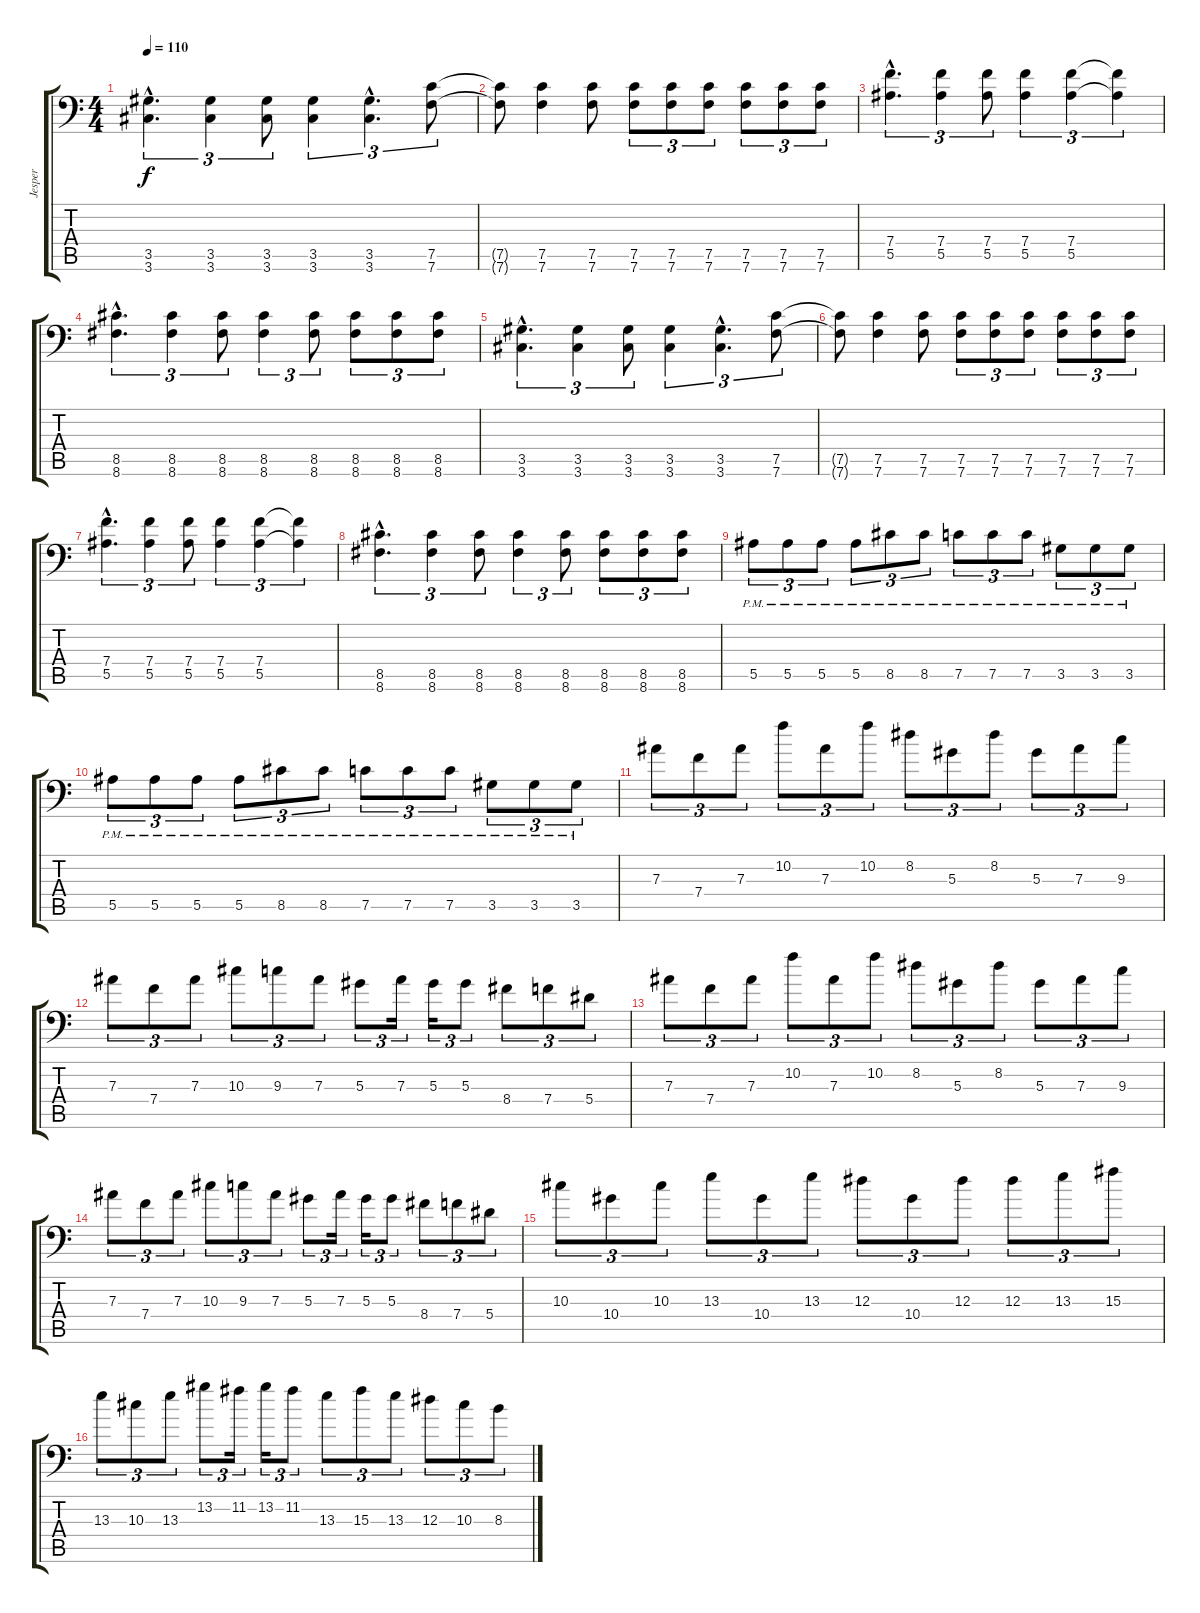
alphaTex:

\track ("Jesper" "Jesper") {instrument distortionguitar}
\staff {score tabs}
\tuning (C4 G3 Eb3 Bb2 F2 Bb1) {hide}
\ts (4 4)
\tempo 110
\clef f4
\ks c
(3.5{hac} 3.6{hac}).4{d tu (3 2) dy f} (3.5 3.6).4{tu (3 2)} (3.5 3.6).8{tu (3 2)} (3.5 3.6).4{tu (3 2)} (3.5{hac} 3.6{hac}).4{d tu (3 2)} (7.5 7.6).8{tu (3 2)} |
(7.5{t} 7.6{t}).8 (7.5 7.6).4 (7.5 7.6).8 (7.5 7.6).8{tu (3 2)} (7.5 7.6).8{tu (3 2)} (7.5 7.6).8{tu (3 2)} (7.5 7.6).8{tu (3 2)} (7.5 7.6).8{tu (3 2)} (7.5 7.6).8{tu (3 2)} |
(7.4{hac} 5.5{hac}).4{d tu (3 2)} (7.4 5.5).4{tu (3 2)} (7.4 5.5).8{tu (3 2)} (7.4 5.5).4{tu (3 2)} (7.4 5.5).4{tu (3 2)} (7.4{t} 5.5{t}).4{tu (3 2)} |
(8.5{hac} 8.6{hac}).4{d tu (3 2)} (8.5 8.6).4{tu (3 2)} (8.5 8.6).8{tu (3 2)} (8.5 8.6).4{tu (3 2)} (8.5 8.6).8{tu (3 2)} (8.5 8.6).8{tu (3 2)} (8.5 8.6).8{tu (3 2)} (8.5 8.6).8{tu (3 2)} |
(3.5{hac} 3.6{hac}).4{d tu (3 2)} (3.5 3.6).4{tu (3 2)} (3.5 3.6).8{tu (3 2)} (3.5 3.6).4{tu (3 2)} (3.5{hac} 3.6{hac}).4{d tu (3 2)} (7.5 7.6).8{tu (3 2)} |
(7.5{t} 7.6{t}).8 (7.5 7.6).4 (7.5 7.6).8 (7.5 7.6).8{tu (3 2)} (7.5 7.6).8{tu (3 2)} (7.5 7.6).8{tu (3 2)} (7.5 7.6).8{tu (3 2)} (7.5 7.6).8{tu (3 2)} (7.5 7.6).8{tu (3 2)} |
(7.4{hac} 5.5{hac}).4{d tu (3 2)} (7.4 5.5).4{tu (3 2)} (7.4 5.5).8{tu (3 2)} (7.4 5.5).4{tu (3 2)} (7.4 5.5).4{tu (3 2)} (7.4{t} 5.5{t}).4{tu (3 2)} |
(8.5{hac} 8.6{hac}).4{d tu (3 2)} (8.5 8.6).4{tu (3 2)} (8.5 8.6).8{tu (3 2)} (8.5 8.6).4{tu (3 2)} (8.5 8.6).8{tu (3 2)} (8.5 8.6).8{tu (3 2)} (8.5 8.6).8{tu (3 2)} (8.5 8.6).8{tu (3 2)} |
5.5{pm}.8{tu (3 2)} 5.5{pm}.8{tu (3 2)} 5.5{pm}.8{tu (3 2)} 5.5{pm}.8{tu (3 2)} 8.5{pm}.8{tu (3 2)} 8.5{pm}.8{tu (3 2)} 7.5{pm}.8{tu (3 2)} 7.5{pm}.8{tu (3 2)} 7.5{pm}.8{tu (3 2)} 3.5{pm}.8{tu (3 2)} 3.5{pm}.8{tu (3 2)} 3.5{pm}.8{tu (3 2)} |
5.5{pm}.8{tu (3 2)} 5.5{pm}.8{tu (3 2)} 5.5{pm}.8{tu (3 2)} 5.5{pm}.8{tu (3 2)} 8.5{pm}.8{tu (3 2)} 8.5{pm}.8{tu (3 2)} 7.5{pm}.8{tu (3 2)} 7.5{pm}.8{tu (3 2)} 7.5{pm}.8{tu (3 2)} 3.5{pm}.8{tu (3 2)} 3.5{pm}.8{tu (3 2)} 3.5{pm}.8{tu (3 2)} |
7.3.8{tu (3 2)} 7.4.8{tu (3 2)} 7.3.8{tu (3 2)} 10.2.8{tu (3 2)} 7.3.8{tu (3 2)} 10.2.8{tu (3 2)} 8.2.8{tu (3 2)} 5.3.8{tu (3 2)} 8.2.8{tu (3 2)} 5.3.8{tu (3 2)} 7.3.8{tu (3 2)} 9.3.8{tu (3 2)} |
7.3.8{tu (3 2)} 7.4.8{tu (3 2)} 7.3.8{tu (3 2)} 10.3.8{tu (3 2)} 9.3.8{tu (3 2)} 7.3.8{tu (3 2)} 5.3.8{tu (3 2)} 7.3.16{tu (3 2)} 5.3.16{tu (3 2)} 5.3.8{tu (3 2)} 8.4.8{tu (3 2)} 7.4.8{tu (3 2)} 5.4.8{tu (3 2)} |
7.3.8{tu (3 2)} 7.4.8{tu (3 2)} 7.3.8{tu (3 2)} 10.2.8{tu (3 2)} 7.3.8{tu (3 2)} 10.2.8{tu (3 2)} 8.2.8{tu (3 2)} 5.3.8{tu (3 2)} 8.2.8{tu (3 2)} 5.3.8{tu (3 2)} 7.3.8{tu (3 2)} 9.3.8{tu (3 2)} |
7.3.8{tu (3 2)} 7.4.8{tu (3 2)} 7.3.8{tu (3 2)} 10.3.8{tu (3 2)} 9.3.8{tu (3 2)} 7.3.8{tu (3 2)} 5.3.8{tu (3 2)} 7.3.16{tu (3 2)} 5.3.16{tu (3 2)} 5.3.8{tu (3 2)} 8.4.8{tu (3 2)} 7.4.8{tu (3 2)} 5.4.8{tu (3 2)} |
10.3.8{tu (3 2)} 10.4.8{tu (3 2)} 10.3.8{tu (3 2)} 13.3.8{tu (3 2)} 10.4.8{tu (3 2)} 13.3.8{tu (3 2)} 12.3.8{tu (3 2)} 10.4.8{tu (3 2)} 12.3.8{tu (3 2)} 12.3.8{tu (3 2)} 13.3.8{tu (3 2)} 15.3.8{tu (3 2)} |
13.3.8{tu (3 2)} 10.3.8{tu (3 2)} 13.3.8{tu (3 2)} 13.2.8{tu (3 2)} 11.2.16{tu (3 2)} 13.2.16{tu (3 2)} 11.2.8{tu (3 2)} 13.3.8{tu (3 2)} 15.3.8{tu (3 2)} 13.3.8{tu (3 2)} 12.3.8{tu (3 2)} 10.3.8{tu (3 2)} 8.3.8{tu (3 2)}
